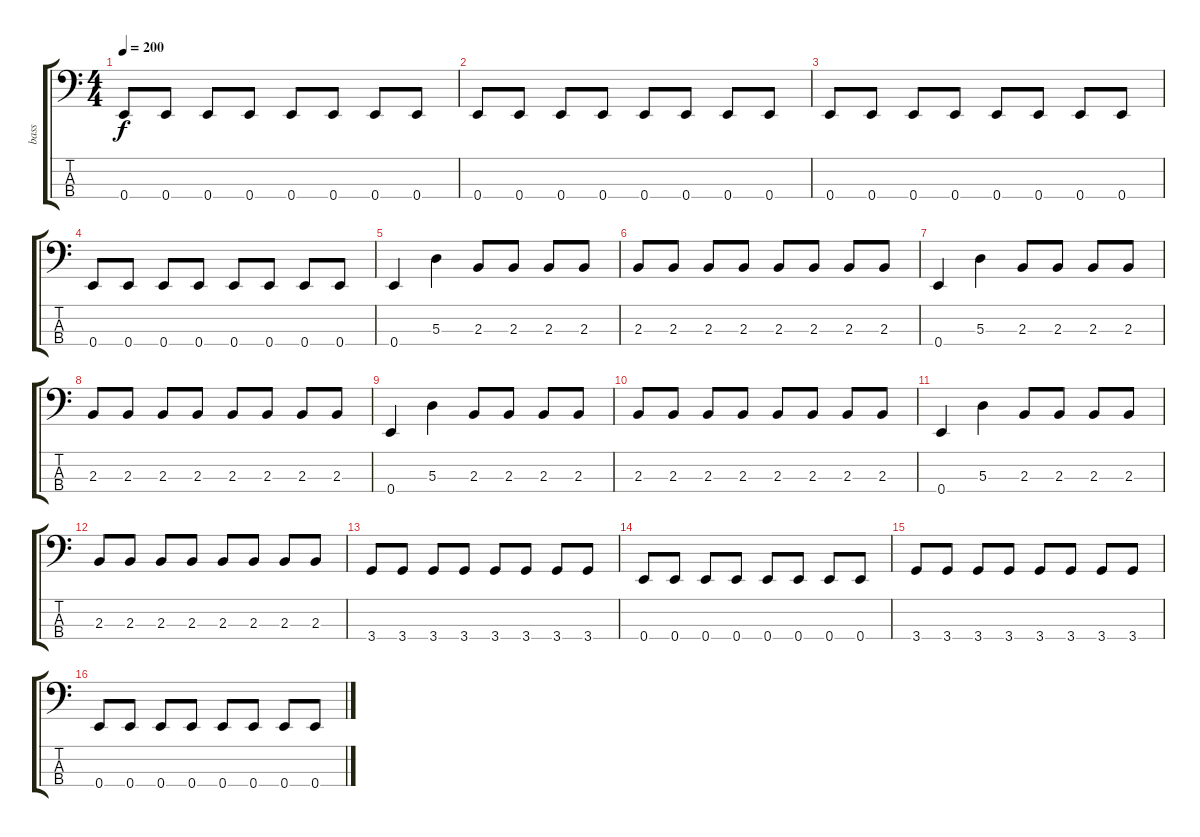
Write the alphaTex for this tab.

\track ("bass" "bass") {instrument electricbassfinger}
\staff {score tabs}
\tuning (G2 D2 A1 E1) {hide}
\ts (4 4)
\tempo 200
\clef f4
\ks c
0.4.8{dy f} 0.4.8 0.4.8 0.4.8 0.4.8 0.4.8 0.4.8 0.4.8 |
0.4.8 0.4.8 0.4.8 0.4.8 0.4.8 0.4.8 0.4.8 0.4.8 |
0.4.8 0.4.8 0.4.8 0.4.8 0.4.8 0.4.8 0.4.8 0.4.8 |
0.4.8 0.4.8 0.4.8 0.4.8 0.4.8 0.4.8 0.4.8 0.4.8 |
0.4.4 5.3.4 2.3.8 2.3.8 2.3.8 2.3.8 |
2.3.8 2.3.8 2.3.8 2.3.8 2.3.8 2.3.8 2.3.8 2.3.8 |
0.4.4 5.3.4 2.3.8 2.3.8 2.3.8 2.3.8 |
2.3.8 2.3.8 2.3.8 2.3.8 2.3.8 2.3.8 2.3.8 2.3.8 |
0.4.4 5.3.4 2.3.8 2.3.8 2.3.8 2.3.8 |
2.3.8 2.3.8 2.3.8 2.3.8 2.3.8 2.3.8 2.3.8 2.3.8 |
0.4.4 5.3.4 2.3.8 2.3.8 2.3.8 2.3.8 |
2.3.8 2.3.8 2.3.8 2.3.8 2.3.8 2.3.8 2.3.8 2.3.8 |
3.4.8 3.4.8 3.4.8 3.4.8 3.4.8 3.4.8 3.4.8 3.4.8 |
0.4.8 0.4.8 0.4.8 0.4.8 0.4.8 0.4.8 0.4.8 0.4.8 |
3.4.8 3.4.8 3.4.8 3.4.8 3.4.8 3.4.8 3.4.8 3.4.8 |
0.4.8 0.4.8 0.4.8 0.4.8 0.4.8 0.4.8 0.4.8 0.4.8
